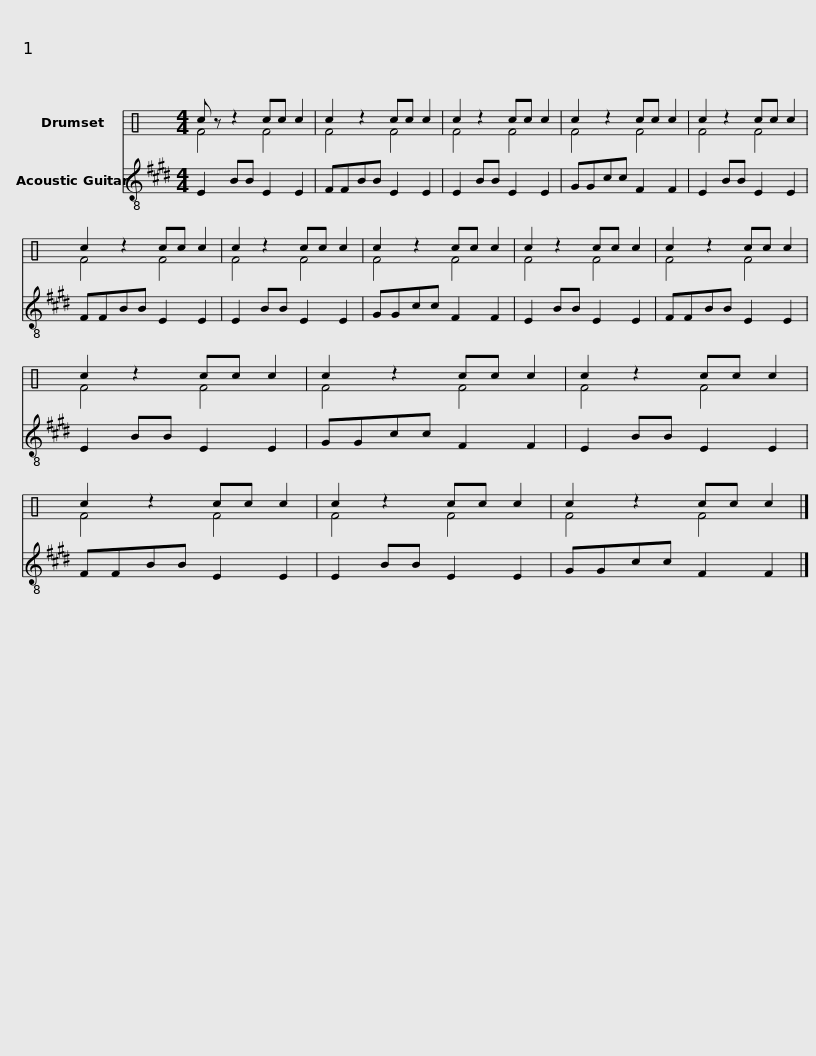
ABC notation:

X:1
%%score ( 1 2 ) 3
L:1/8
M:4/4
I:linebreak $
K:C
V:1 perc
K:none
V:2 perc
K:none
V:3 treble-8
V:1
 c z z2 cc c2 | c2 z2 cc c2 | c2 z2 cc c2 | c2 z2 cc c2 | c2 z2 cc c2 |$ %5
 c2 z2 cc c2 | c2 z2 cc c2 | c2 z2 cc c2 | c2 z2 cc c2 | c2 z2 cc c2 | %10
 c2 z2 cc c2 |$ c2 z2 cc c2 | c2 z2 cc c2 | c2 z2 cc c2 | c2 z2 cc c2 | %15
 c2 z2 cc c2 |] %16
V:2
 F4 F4 | F4 F4 | F4 F4 | F4 F4 | F4 F4 |$ %5
 F4 F4 | F4 F4 | F4 F4 | F4 F4 | F4 F4 | %10
 F4 F4 |$ F4 F4 | F4 F4 | F4 F4 | F4 F4 | %15
 F4 F4 |] %16
V:3
[K:E] E2 BB E2 E2 | FFBB E2 E2 | E2 BB E2 E2 | GGcc F2 F2 | E2 BB E2 E2 |$ %5
 FFBB E2 E2 | E2 BB E2 E2 | GGcc F2 F2 | E2 BB E2 E2 | FFBB E2 E2 | %10
 E2 BB E2 E2 |$ GGcc F2 F2 | E2 BB E2 E2 | FFBB E2 E2 | E2 BB E2 E2 | %15
 GGcc F2 F2 |] %16
